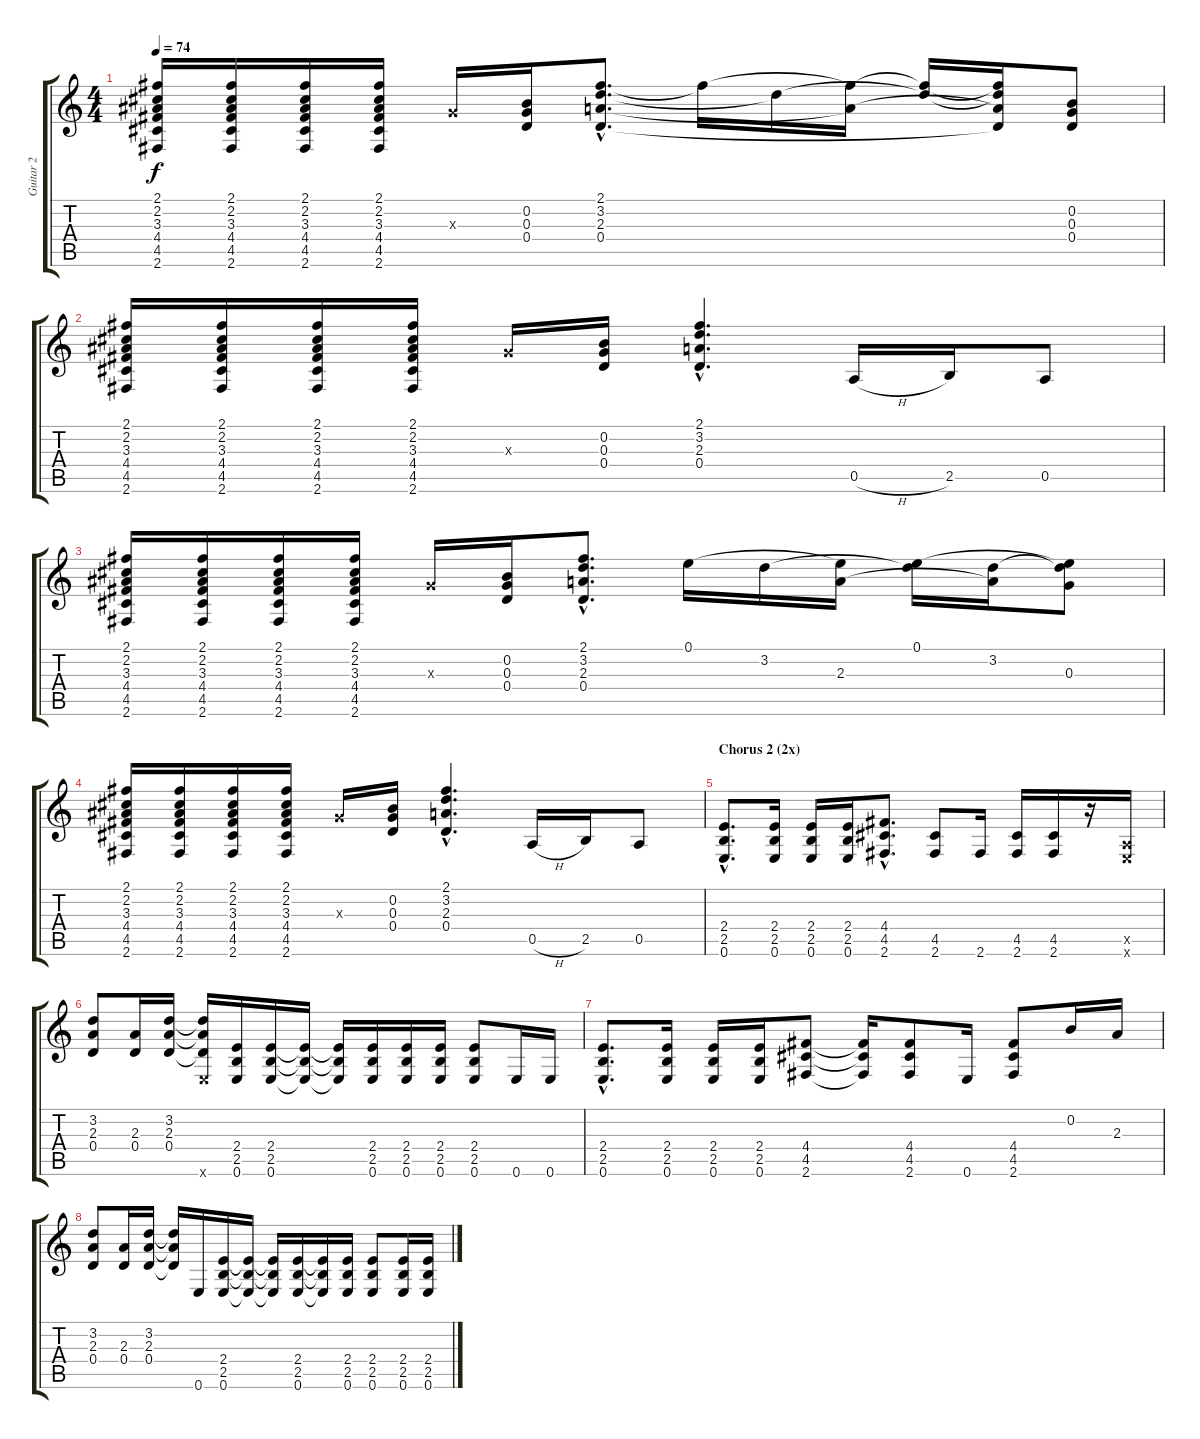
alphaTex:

\track ("Guitar 2" "Guitar 2") {instrument acousticguitarsteel}
\staff {score tabs}
\tuning (E4 B3 G3 D3 A2 E2) {hide}
\ts (4 4)
\tempo 74
\clef g2
\ks c
(2.1 2.2 3.3 4.4 4.5 2.6).16{dy f} (2.1 2.2 3.3 4.4 4.5 2.6).16 (2.1 2.2 3.3 4.4 4.5 2.6).16 (2.1 2.2 3.3 4.4 4.5 2.6).16 0.3{x}.16 (0.2 0.3 0.4).16 (2.1{hac} 3.2{hac} 2.3{hac} 0.4{hac}).8{d} 2.1{t}.16 3.2{t}.16 (2.1{t} 2.3{t}).16 (2.1{t} 3.2{t}).16 (2.1{t} 3.2{t} 2.3{t} 0.4{t}).16 (0.2 0.3 0.4).8 |
(2.1 2.2 3.3 4.4 4.5 2.6).16 (2.1 2.2 3.3 4.4 4.5 2.6).16 (2.1 2.2 3.3 4.4 4.5 2.6).16 (2.1 2.2 3.3 4.4 4.5 2.6).16 0.3{x}.16 (0.2 0.3 0.4).16 (2.1{hac} 3.2{hac} 2.3{hac} 0.4{hac}).4{d} 0.5{h}.16 2.5.16 0.5.8 |
(2.1 2.2 3.3 4.4 4.5 2.6).16 (2.1 2.2 3.3 4.4 4.5 2.6).16 (2.1 2.2 3.3 4.4 4.5 2.6).16 (2.1 2.2 3.3 4.4 4.5 2.6).16 0.3{x}.16 (0.2 0.3 0.4).16 (2.1{hac} 3.2{hac} 2.3{hac} 0.4{hac}).8{d} 0.1.16 3.2.16 (0.1{t} 2.3).16 (0.1 3.2{t}).16 (3.2 2.3{t}).16 (0.1{t} 3.2{t} 0.3).8 |
(2.1 2.2 3.3 4.4 4.5 2.6).16 (2.1 2.2 3.3 4.4 4.5 2.6).16 (2.1 2.2 3.3 4.4 4.5 2.6).16 (2.1 2.2 3.3 4.4 4.5 2.6).16 0.3{x}.16 (0.2 0.3 0.4).16 (2.1{hac} 3.2{hac} 2.3{hac} 0.4{hac}).4{d} 0.5{h}.16 2.5.16 0.5.8 |
\section ("" "Chorus 2 (2x)")
(2.4{hac} 2.5{hac} 0.6{hac}).8{d instrument overdrivenguitar} (2.4 2.5 0.6).16 (2.4 2.5 0.6).16 (2.4 2.5 0.6).16 (4.4{hac} 4.5{hac} 2.6{hac}).8{d} (4.5 2.6).8 2.6.16 (4.5 2.6).16 (4.5 2.6).16 r.16 (0.5{x} 0.6{x}).16 |
(3.2 2.3 0.4).8 (2.3 0.4).16 (3.2 2.3 0.4).16 (3.2{t} 2.3{t} 0.4{t} 0.6{x}).16 (2.4 2.5 0.6).16 (2.4 2.5 0.6).16 (2.4{t} 2.5{t} 0.6{t}).16 (2.4{t} 2.5{t} 0.6{t}).16 (2.4 2.5 0.6).16 (2.4 2.5 0.6).16 (2.4 2.5 0.6).16 (2.4 2.5 0.6).8 0.6.16 0.6.16 |
(2.4{hac} 2.5{hac} 0.6{hac}).8{d} (2.4 2.5 0.6).16 (2.4 2.5 0.6).16 (2.4 2.5 0.6).16 (4.4 4.5 2.6).8 (4.4{t} 4.5{t} 2.6{t}).16 (4.4 4.5 2.6).8 0.6.16 (4.4 4.5 2.6).8 0.2.16 2.3.16 |
(3.2 2.3 0.4).8 (2.3 0.4).16 (3.2 2.3 0.4).16 (3.2{t} 2.3{t} 0.4{t}).16 0.6.16 (2.4 2.5 0.6).16 (2.4{t} 2.5{t} 0.6{t}).16 (2.4{t} 2.5{t} 0.6{t}).16 (2.4 2.5 0.6).16 (2.4{t} 2.5{t} 0.6{t}).16 (2.4 2.5 0.6).16 (2.4 2.5 0.6).8 (2.4 2.5 0.6).16 (2.4 2.5 0.6).16
